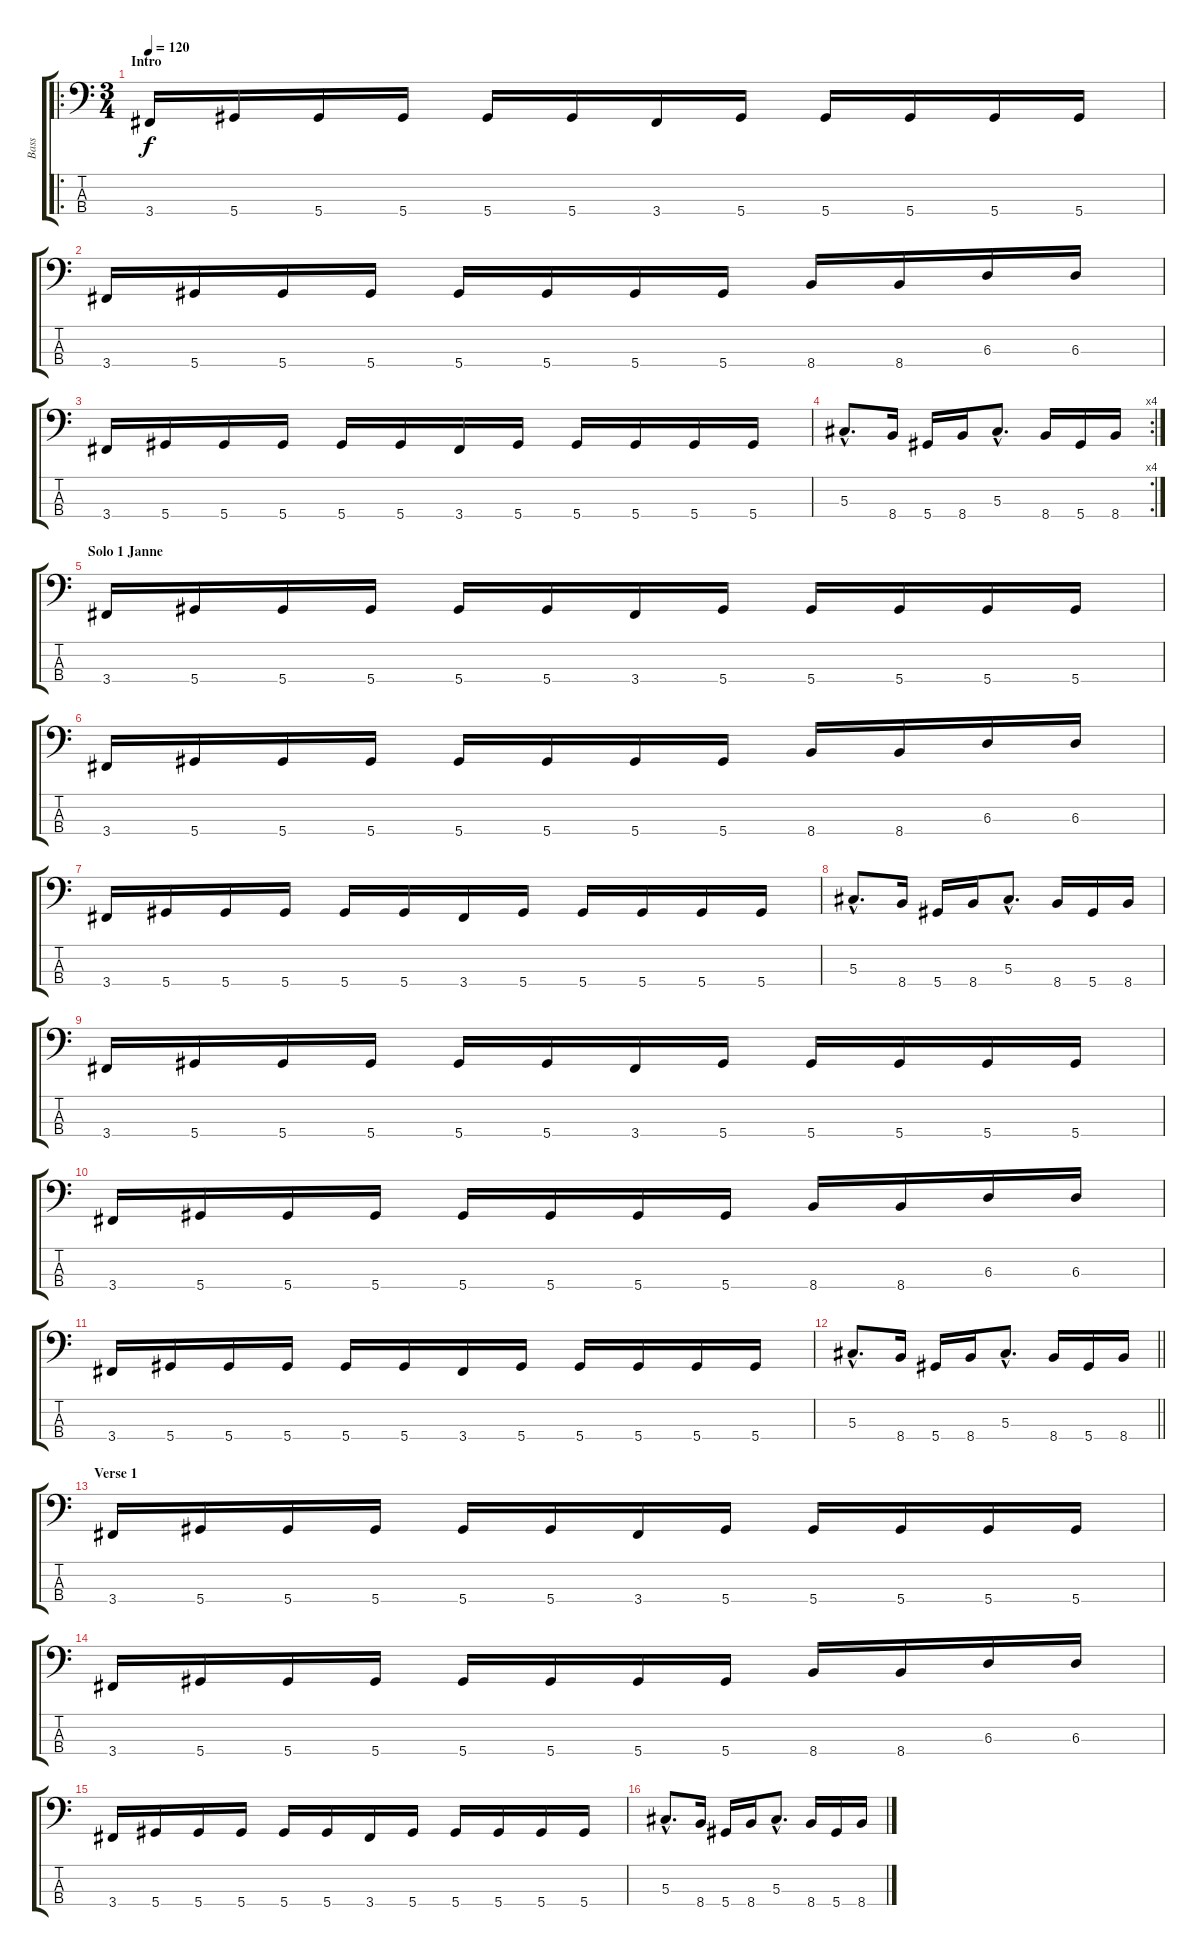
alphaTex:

\track ("Bass" "Bass") {instrument electricbassfinger}
\staff {score tabs}
\tuning (Gb2 Db2 Ab1 Eb1) {hide}
\ro
\ts (3 4)
\section ("" "Intro")
\tempo 120
\clef f4
\ks c
3.4.16{dy f instrument electricbassfinger} 5.4.16 5.4.16 5.4.16 5.4.16 5.4.16 3.4.16 5.4.16 5.4.16 5.4.16 5.4.16 5.4.16 |
3.4.16 5.4.16 5.4.16 5.4.16 5.4.16 5.4.16 5.4.16 5.4.16 8.4.16 8.4.16 6.3.16 6.3.16 |
3.4.16 5.4.16 5.4.16 5.4.16 5.4.16 5.4.16 3.4.16 5.4.16 5.4.16 5.4.16 5.4.16 5.4.16 |
\rc 4
5.3{hac}.8{d} 8.4.16 5.4.16 8.4.16 5.3{hac}.8{d} 8.4.16 5.4.16 8.4.16 |
\section ("" "Solo 1 Janne")
3.4.16 5.4.16 5.4.16 5.4.16 5.4.16 5.4.16 3.4.16 5.4.16 5.4.16 5.4.16 5.4.16 5.4.16 |
3.4.16 5.4.16 5.4.16 5.4.16 5.4.16 5.4.16 5.4.16 5.4.16 8.4.16 8.4.16 6.3.16 6.3.16 |
3.4.16 5.4.16 5.4.16 5.4.16 5.4.16 5.4.16 3.4.16 5.4.16 5.4.16 5.4.16 5.4.16 5.4.16 |
5.3{hac}.8{d} 8.4.16 5.4.16 8.4.16 5.3{hac}.8{d} 8.4.16 5.4.16 8.4.16 |
3.4.16 5.4.16 5.4.16 5.4.16 5.4.16 5.4.16 3.4.16 5.4.16 5.4.16 5.4.16 5.4.16 5.4.16 |
3.4.16 5.4.16 5.4.16 5.4.16 5.4.16 5.4.16 5.4.16 5.4.16 8.4.16 8.4.16 6.3.16 6.3.16 |
3.4.16 5.4.16 5.4.16 5.4.16 5.4.16 5.4.16 3.4.16 5.4.16 5.4.16 5.4.16 5.4.16 5.4.16 |
\barLineRight lightlight
5.3{hac}.8{d} 8.4.16 5.4.16 8.4.16 5.3{hac}.8{d} 8.4.16 5.4.16 8.4.16 |
\section ("" "Verse 1")
3.4.16 5.4.16 5.4.16 5.4.16 5.4.16 5.4.16 3.4.16 5.4.16 5.4.16 5.4.16 5.4.16 5.4.16 |
3.4.16 5.4.16 5.4.16 5.4.16 5.4.16 5.4.16 5.4.16 5.4.16 8.4.16 8.4.16 6.3.16 6.3.16 |
3.4.16 5.4.16 5.4.16 5.4.16 5.4.16 5.4.16 3.4.16 5.4.16 5.4.16 5.4.16 5.4.16 5.4.16 |
5.3{hac}.8{d} 8.4.16 5.4.16 8.4.16 5.3{hac}.8{d} 8.4.16 5.4.16 8.4.16
